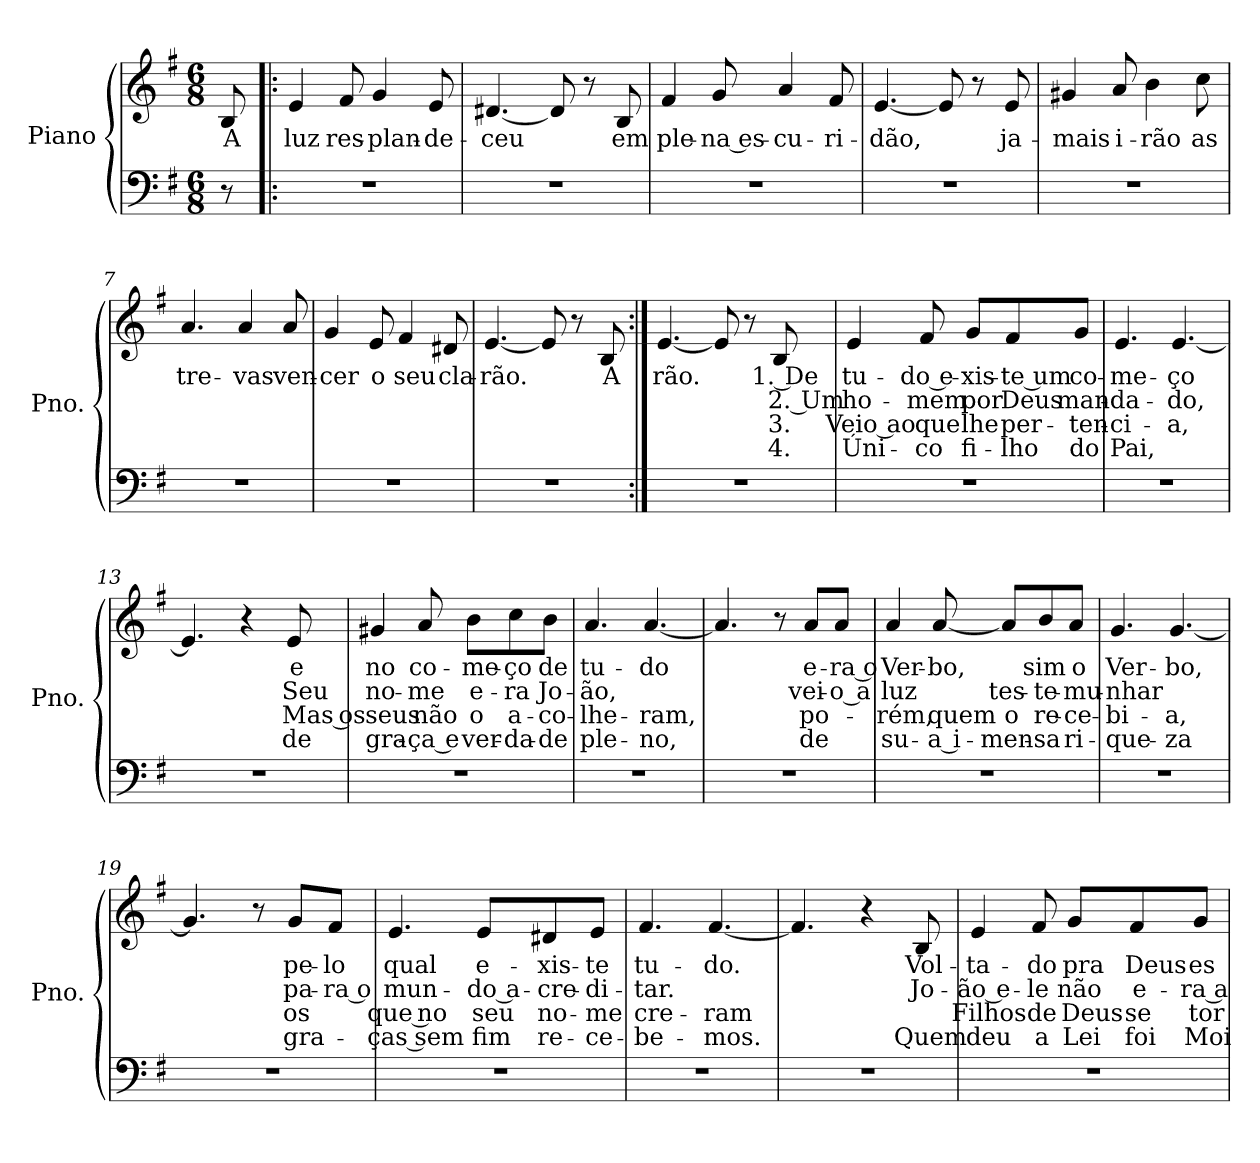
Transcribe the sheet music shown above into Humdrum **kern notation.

**kern	**kern	**text	**text	**text	**text
*part1	*part1	*part1	*part1	*part1	*part1
*staff2	*staff1	*staff1	*staff1	*staff1	*staff1
*I"Piano	*	*	*	*	*
*I'Pno.	*	*	*	*	*
*stria5	*	*	*	*	*
*clefF4	*clefG2	*	*	*	*
*k[f#]	*k[f#]	*	*	*	*
*M6/8	*M6/8	*	*	*	*
*MM105	*MM105	*	*	*	*
=1	=1	=1	=1	=1	=1
!	!	!LO:LY:b	!	!	!
8r	8B/	A	.	.	.
=2!|:	=2!|:	=2!|:	=2!|:	=2!|:	=2!|:
!	!	!LO:LY:b	!	!	!
2.r	4e/	luz	.	.	.
!	!	!LO:LY:b	!	!	!
.	8f#/	res-	.	.	.
!	!	!LO:LY:b	!	!	!
.	4g/	-plan-	.	.	.
!	!	!LO:LY:b	!	!	!
.	8e/	-de-	.	.	.
=3	=3	=3	=3	=3	=3
!	!	!LO:LY:b	!	!	!
2.r	[4.d#X/	-ceu	.	.	.
.	8d#/]	.	.	.	.
.	8r	.	.	.	.
!	!	!LO:LY:b	!	!	!
.	8B/	em	.	.	.
=4	=4	=4	=4	=4	=4
!	!	!LO:LY:b	!	!	!
2.r	4f#/	ple-	.	.	.
!	!	!LO:LY:b	!	!	!
.	8g/	-na es-	.	.	.
!	!	!LO:LY:b	!	!	!
.	4a/	-cu-	.	.	.
!	!	!LO:LY:b	!	!	!
.	8f#/	-ri-	.	.	.
=5	=5	=5	=5	=5	=5
!	!	!LO:LY:b	!	!	!
2.r	[4.e/	-dão,	.	.	.
.	8e/]	.	.	.	.
.	8r	.	.	.	.
!	!	!LO:LY:b	!	!	!
.	8e/	ja-	.	.	.
=6	=6	=6	=6	=6	=6
!	!	!LO:LY:b	!	!	!
2.r	4g#X/	-mais	.	.	.
!	!	!LO:LY:b	!	!	!
.	8a/	i-	.	.	.
!	!	!LO:LY:b	!	!	!
.	4b\	-rão	.	.	.
!	!	!LO:LY:b	!	!	!
.	8cc\	as	.	.	.
!!LO:LB:g=z
=7	=7	=7	=7	=7	=7
!	!	!LO:LY:b	!	!	!
2.r	4.a/	tre-	.	.	.
!	!	!LO:LY:b	!	!	!
.	4a/	-vas	.	.	.
!	!	!LO:LY:b	!	!	!
.	8a/	ven-	.	.	.
=8	=8	=8	=8	=8	=8
!	!	!LO:LY:b	!	!	!
2.r	4g/	-cer	.	.	.
!	!	!LO:LY:b	!	!	!
.	8e/	o	.	.	.
!	!	!LO:LY:b	!	!	!
.	4f#/	seu	.	.	.
!	!	!LO:LY:b	!	!	!
.	8d#X/	cla-	.	.	.
=9	=9	=9	=9	=9	=9
!	!	!LO:LY:b	!	!	!
2.r	[4.e/	-rão.	.	.	.
.	8e/]	.	.	.	.
.	8r	.	.	.	.
!	!	!LO:LY:b	!	!	!
.	8B/	A	.	.	.
=10:|!	=10:|!	=10:|!	=10:|!	=10:|!	=10:|!
!	!	!LO:LY:b	!	!	!
2.r	[4.e/	rão.	.	.	.
.	8e/]	.	.	.	.
.	8r	.	.	.	.
!	!	!LO:LY:b	!LO:LY:b	!LO:LY:b	!LO:LY:b
.	8B/	1. De	2. Um	3.	4.
!!LO:LB:g=z
=11	=11	=11	=11	=11	=11
!	!	!LO:LY:b	!LO:LY:b	!LO:LY:b	!LO:LY:b
2.r	4e/	tu-	ho-	Veio ao	Úni-
!	!	!LO:LY:b	!LO:LY:b	!LO:LY:b	!LO:LY:b
.	8f#/	-do e-	-mem	que	-co
!	!	!LO:LY:b	!LO:LY:b	!LO:LY:b	!LO:LY:b
.	8g/L	-xis-	por	lhe	fi-
!	!	!LO:LY:b	!LO:LY:b	!LO:LY:b	!LO:LY:b
.	8f#/	-te um	Deus	per-	-lho
!	!	!LO:LY:b	!LO:LY:b	!LO:LY:b	!LO:LY:b
.	8g/J	co-	man-	-ten-	do
=12	=12	=12	=12	=12	=12
!	!	!LO:LY:b	!LO:LY:b	!LO:LY:b	!LO:LY:b
2.r	4.e/	-me-	-da-	-ci-	Pai,
!	!	!LO:LY:b	!LO:LY:b	!LO:LY:b	!
.	[4.e/	-ço	-do,	-a,	.
=13	=13	=13	=13	=13	=13
2.r	4.e/]	.	.	.	.
.	4r	.	.	.	.
!	!	!LO:LY:b	!LO:LY:b	!LO:LY:b	!LO:LY:b
.	8e/	e	Seu	Mas os	de
=14	=14	=14	=14	=14	=14
!	!	!LO:LY:b	!LO:LY:b	!LO:LY:b	!LO:LY:b
2.r	4g#X/	no	no-	seus	gra-
!	!	!LO:LY:b	!LO:LY:b	!LO:LY:b	!LO:LY:b
.	8a/	co-	-me	não	-ça e
!	!	!LO:LY:b	!LO:LY:b	!LO:LY:b	!LO:LY:b
.	8b\L	-me-	e-	o	ver-
!	!	!LO:LY:b	!LO:LY:b	!LO:LY:b	!LO:LY:b
.	8cc\	-ço	-ra	a-	-da-
!	!	!LO:LY:b	!LO:LY:b	!LO:LY:b	!LO:LY:b
.	8b\J	de	Jo-	-co-	-de
!!LO:LB:g=z
=15	=15	=15	=15	=15	=15
!	!	!LO:LY:b	!LO:LY:b	!LO:LY:b	!LO:LY:b
2.r	4.a/	tu-	-ão,	-lhe-	ple-
!	!	!LO:LY:b	!	!LO:LY:b	!LO:LY:b
.	[4.a/	-do	.	-ram,	-no,
=16	=16	=16	=16	=16	=16
2.r	4.a/]	.	.	.	.
.	8r	.	.	.	.
!	!	!LO:LY:b	!LO:LY:b	!LO:LY:b	!LO:LY:b
.	8a/L	e-	vei-	po-	de
!	!	!LO:LY:b	!LO:LY:b	!	!
.	8a/J	-ra o	-o a	.	.
=17	=17	=17	=17	=17	=17
!	!	!LO:LY:b	!LO:LY:b	!LO:LY:b	!LO:LY:b
2.r	4a/	Ver-	luz	-rém,	su-
!	!	!LO:LY:b	!	!LO:LY:b	!LO:LY:b
.	[8a/	-bo,	.	quem	-a i-
!	!	!	!LO:LY:b	!LO:LY:b	!LO:LY:b
.	8a/L]	.	tes-	o	-men-
!	!	!LO:LY:b	!LO:LY:b	!LO:LY:b	!LO:LY:b
.	8b/	sim	-te-	re-	-sa
!	!	!LO:LY:b	!LO:LY:b	!LO:LY:b	!LO:LY:b
.	8a/J	o	-mu-	-ce-	ri-
=18	=18	=18	=18	=18	=18
!	!	!LO:LY:b	!LO:LY:b	!LO:LY:b	!LO:LY:b
2.r	4.g/	Ver-	-nhar	-bi-	-que-
!	!	!LO:LY:b	!	!LO:LY:b	!LO:LY:b
.	[4.g/	-bo,	.	-a,	-za
!!LO:LB:g=z
=19	=19	=19	=19	=19	=19
2.r	4.g/]	.	.	.	.
.	8r	.	.	.	.
!	!	!LO:LY:b	!LO:LY:b	!LO:LY:b	!LO:LY:b
.	8g/L	pe-	pa-	os	gra-
!	!	!LO:LY:b	!LO:LY:b	!	!
.	8f#/J	-lo	-ra o	.	.
=20	=20	=20	=20	=20	=20
!	!	!LO:LY:b	!LO:LY:b	!LO:LY:b	!LO:LY:b
2.r	4.e/	qual	mun-	que no	-ças sem
!	!	!LO:LY:b	!LO:LY:b	!LO:LY:b	!LO:LY:b
.	8e/L	e-	-do a-	seu	fim
!	!	!LO:LY:b	!LO:LY:b	!LO:LY:b	!LO:LY:b
.	8d#X/	-xis-	-cre-	no-	re-
!	!	!LO:LY:b	!LO:LY:b	!LO:LY:b	!LO:LY:b
.	8e/J	-te	-di-	-me	-ce-
=21	=21	=21	=21	=21	=21
!	!	!LO:LY:b	!LO:LY:b	!LO:LY:b	!LO:LY:b
2.r	4.f#/	tu-	-tar.	cre-	-be-
!	!	!LO:LY:b	!	!LO:LY:b	!LO:LY:b
.	[4.f#/	-do.	.	-ram	-mos.
=22	=22	=22	=22	=22	=22
2.r	4.f#/]	.	.	.	.
.	4r	.	.	.	.
!	!	!LO:LY:b	!LO:LY:b	!	!LO:LY:b
.	8B/	Vol-	Jo-	.	Quem
!!LO:LB:g=z
=23	=23	=23	=23	=23	=23
!	!	!LO:LY:b	!LO:LY:b	!LO:LY:b	!LO:LY:b
2.r	4e/	-ta-	-ão e-	Filhos	deu
!	!	!LO:LY:b	!LO:LY:b	!LO:LY:b	!LO:LY:b
.	8f#/	-do	-le	de	a
!	!	!LO:LY:b	!LO:LY:b	!LO:LY:b	!LO:LY:b
.	8g/L	pra	não	Deus	Lei
!	!	!LO:LY:b	!LO:LY:b	!LO:LY:b	!LO:LY:b
.	8f#/	Deus	e-	se	foi
!	!	!LO:LY:b	!LO:LY:b	!LO:LY:b	!LO:LY:b
.	8g/J	es-	-ra a	tor-	Moi-
=	=	=	=	=	=
*-	*-	*-	*-	*-	*-
